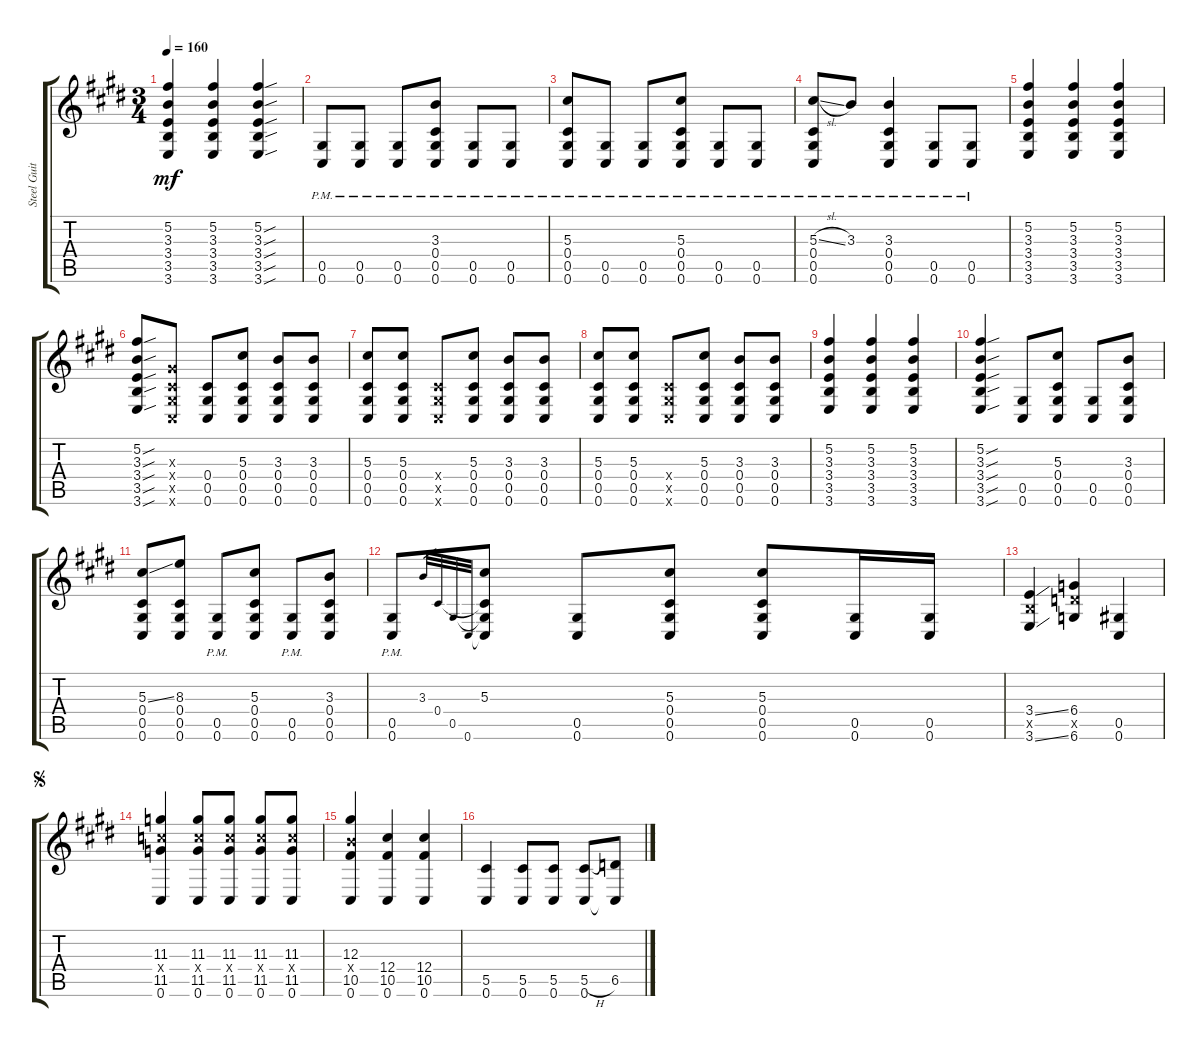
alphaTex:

\track ("Steel Guitar" "Steel Guit") {instrument acousticguitarsteel}
\staff {score tabs}
\tuning (E4 Db4 Ab3 Db3 Ab2 Db2) {hide}
\ts (3 4)
\tempo 160
\clef g2
\ks c#minor
(5.2 3.3 3.4 3.5 3.6).4{dy mf} (5.2 3.3 3.4 3.5 3.6).4 (5.2{sou} 3.3{sou} 3.4{sou} 3.5{sou} 3.6{sou}).4 |
(0.5 0.6{pm}).8 (0.5 0.6{pm}).8 (0.5 0.6{pm}).8 (3.3 0.4 0.5{pm} 0.6).8 (0.5 0.6{pm}).8 (0.5 0.6{pm}).8 |
(5.3 0.4 0.5{pm} 0.6).8 (0.5 0.6{pm}).8 (0.5 0.6{pm}).8 (5.3 0.4 0.5{pm} 0.6).8 (0.5 0.6{pm}).8 (0.5 0.6{pm}).8 |
(5.3{sl} 0.4 0.5{pm} 0.6).8 3.3{pm}.8 (3.3{pm} 0.4 0.5 0.6).4 (0.5 0.6{pm}).8 (0.5 0.6{pm}).8 |
(5.2 3.3 3.4 3.5 3.6).4 (5.2 3.3 3.4 3.5 3.6).4 (5.2 3.3 3.4 3.5 3.6).4 |
(5.2{sou} 3.3{sou} 3.4{sou} 3.5{sou} 3.6{sou}).8 (0.3{x} 0.4{x} 0.5{x} 0.6{x}).8 (0.4 0.5 0.6).8 (5.3 0.4 0.5 0.6).8 (3.3 0.4 0.5 0.6).8 (3.3 0.4 0.5 0.6).8 |
(5.3 0.4 0.5 0.6).8 (5.3 0.4 0.5 0.6).8 (0.4{x} 0.5{x} 0.6{x}).8 (5.3 0.4 0.5 0.6).8 (3.3 0.4 0.5 0.6).8 (3.3 0.4 0.5 0.6).8 |
(5.3 0.4 0.5 0.6).8 (5.3 0.4 0.5 0.6).8 (0.4{x} 0.5{x} 0.6{x}).8 (5.3 0.4 0.5 0.6).8 (3.3 0.4 0.5 0.6).8 (3.3 0.4 0.5 0.6).8 |
(5.2 3.3 3.4 3.5 3.6).4 (5.2 3.3 3.4 3.5 3.6).4 (5.2 3.3 3.4 3.5 3.6).4 |
(5.2{sou} 3.3{sou} 3.4{sou} 3.5{sou} 3.6{sou}).4 (0.5 0.6).8 (5.3 0.4 0.5 0.6).8 (0.5 0.6).8 (3.3 0.4 0.5 0.6).8 |
(5.3{ss} 0.4 0.5 0.6).8 (8.3 0.4 0.5 0.6).8 (0.5 0.6{pm}).8 (5.3 0.4 0.5 0.6).8 (0.5 0.6{pm}).8 (3.3 0.4 0.5 0.6).8 |
(0.5 0.6{pm}).8 3.3.32{gr} 0.4.32{gr} 0.5.32{gr} 0.6.32{gr} (5.3 0.4{t} 0.5{t} 0.6{t}).8 (0.5 0.6).8 (5.3 0.4 0.5 0.6).8 (5.3 0.4 0.5 0.6).8 (0.5 0.6).16 (0.5 0.6).16 |
(3.4{ss} 3.5{x} 3.6{ss}).4 (6.4 6.5{x} 6.6).4 (0.5 0.6).4 |
\jump segno
(11.3 11.4{x} 11.5 0.6).4 (11.3 11.4{x} 11.5 0.6).8 (11.3 11.4{x} 11.5 0.6).8 (11.3 11.4{x} 11.5 0.6).8 (11.3 11.4{x} 11.5 0.6).8 |
(12.3 10.4{x} 10.5 0.6).4 (12.4 10.5 0.6).4 (12.4 10.5 0.6).4 |
(5.5 0.6).4 (5.5 0.6).8 (5.5 0.6).8 (5.5{h} 0.6).8 (6.5 0.6{t}).8
